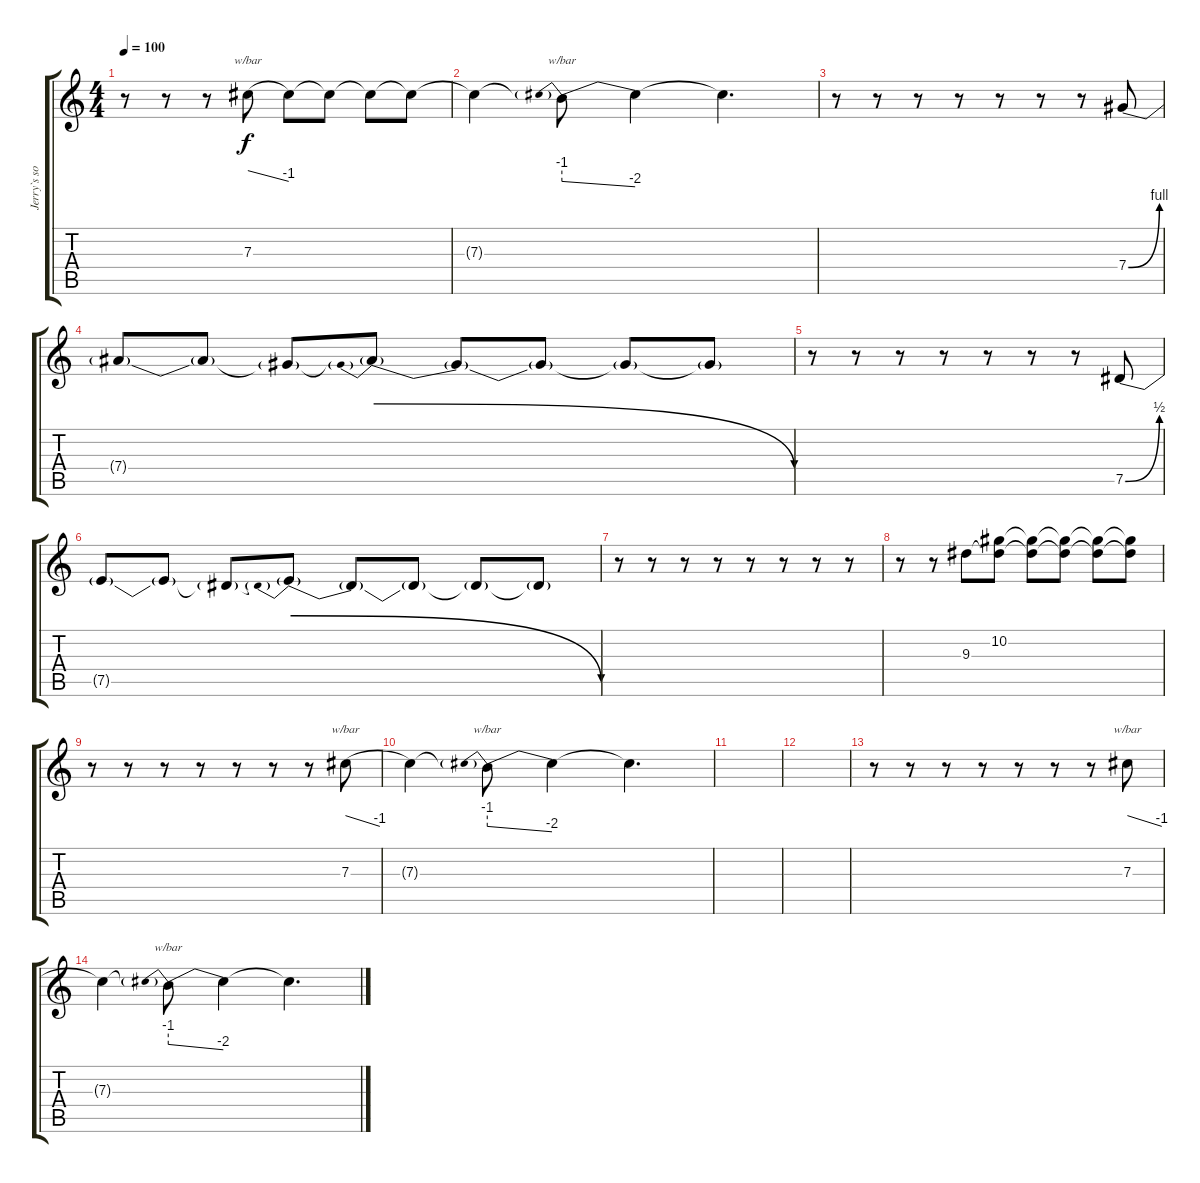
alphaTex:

\track ("Jerry`s solo" "Jerry`s so") {instrument overdrivenguitar}
\staff {score tabs}
\tuning (Eb4 Bb3 Gb3 Db3 Ab2 Eb2) {hide}
\ts (4 4)
\tempo 100
\clef g2
\ks c
r.8{dy f} r.8 r.8 7.3.8{tbe (dive default 0 0 60 -4)} 7.3{t}.8 7.3{t}.8 7.3{t}.8 7.3{t}.8 |
7.3{t}.4 7.3{t}.8{tbe (predivedive default 0 -4 60 -8)} 7.3{t}.4{volume 3} 7.3{t}.4{d} |
r.8{volume 16} r.8 r.8 r.8 r.8 r.8 r.8 7.4{be (bend 0 0 60 4)}.8 |
7.4{t}.8 7.4{t}.8 7.4{t}.8 7.4{be (prebendrelease 0 4 60 0) t}.8 7.4{t}.8 7.4{t}.8 7.4{t}.8 7.4{t}.8 |
r.8{volume 16} r.8 r.8 r.8 r.8 r.8 r.8 7.5{be (bend 0 0 60 2)}.8 |
7.5{t}.8 7.5{t}.8 7.5{t}.8 7.5{be (prebendrelease 0 2 60 0) t}.8 7.5{t}.8 7.5{t}.8 7.5{t}.8 7.5{t}.8 |
r.8{volume 16} r.8 r.8 r.8 r.8 r.8 r.8 r.8 |
r.8 r.8 9.3.8 (10.2 9.3{t}).8 (10.2{t} 9.3{t}).8 (10.2{t} 9.3{t}).8 (10.2{t} 9.3{t}).8 (10.2{t} 9.3{t}).8 |
r.8 r.8 r.8 r.8 r.8 r.8 r.8 7.3.8{tbe (dive default 0 0 60 -4)} |
7.3{t}.4 7.3{t}.8{tbe (predivedive default 0 -4 60 -8)} 7.3{t}.4{volume 3} 7.3{t}.4{d} |
|
|
r.8 r.8 r.8 r.8 r.8 r.8 r.8 7.3.8{tbe (dive default 0 0 60 -4)} |
7.3{t}.4 7.3{t}.8{tbe (predivedive default 0 -4 60 -8)} 7.3{t}.4{volume 3} 7.3{t}.4{d}
